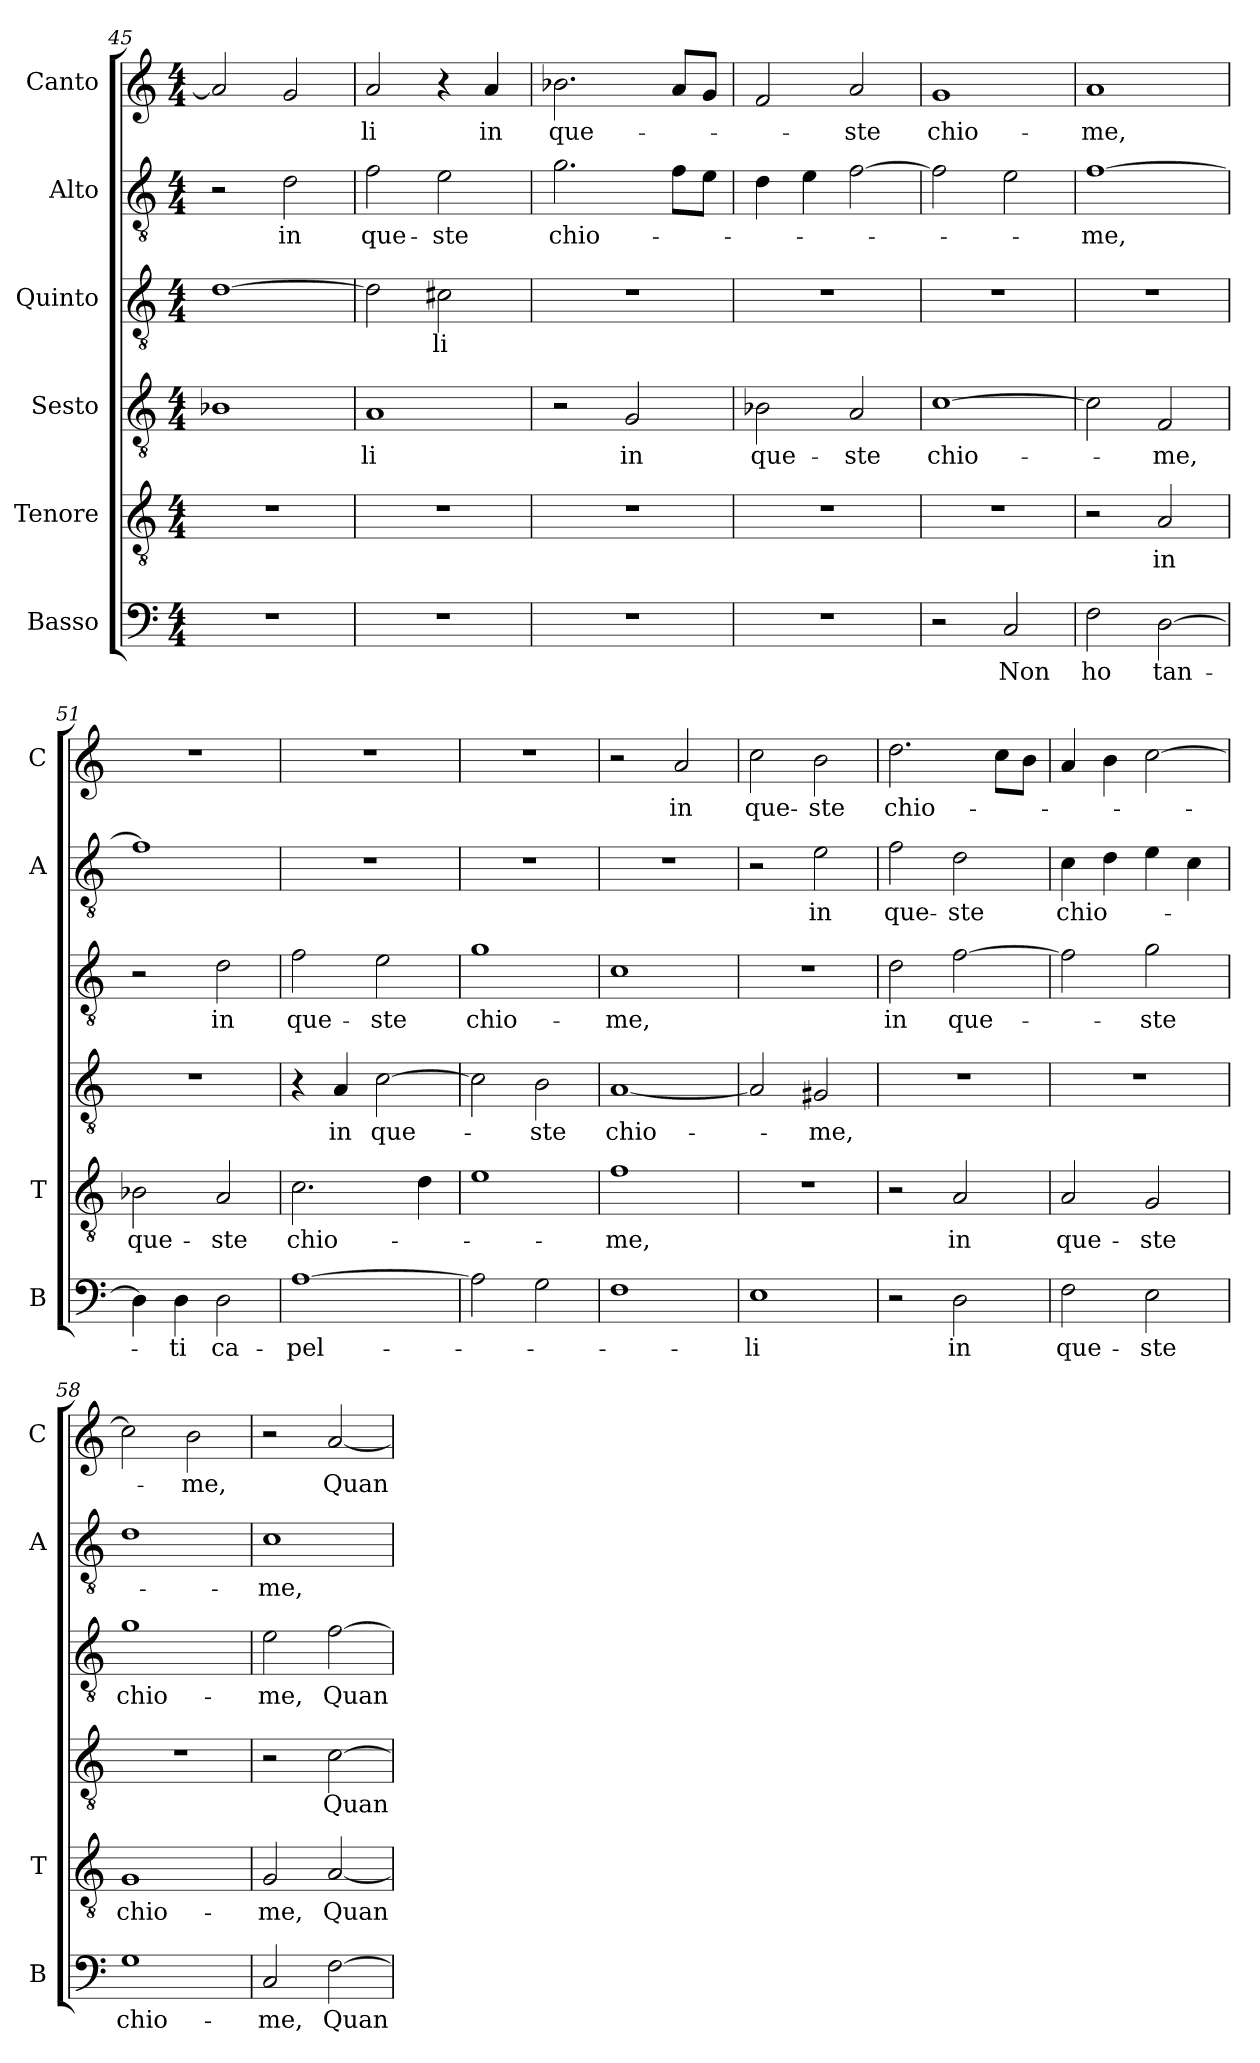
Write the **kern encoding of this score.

**kern	**text	**kern	**text	**kern	**text	**kern	**text	**kern	**text	**kern	**text
*part6	*part6	*part5	*part5	*part4	*part4	*part3	*part3	*part2	*part2	*part1	*part1
*staff6	*staff6	*staff5	*staff5	*staff4	*staff4	*staff3	*staff3	*staff2	*staff2	*staff1	*staff1
*I"Basso	*	*I"Tenore	*	*I"Sesto	*	*I"Quinto	*	*I"Alto	*	*I"Canto	*
*I'B	*	*I'T	*	*	*	*	*	*I'A	*	*I'C	*
*clefF4	*	*clefGv2	*	*clefGv2	*	*clefGv2	*	*clefGv2	*	*clefG2	*
*k[]	*	*k[]	*	*k[]	*	*k[]	*	*k[]	*	*k[]	*
*C:	*	*C:	*	*C:	*	*C:	*	*C:	*	*C:	*
*M4/4	*	*M4/4	*	*M4/4	*	*M4/4	*	*M4/4	*	*M4/4	*
=45	=45	=45	=45	=45	=45	=45	=45	=45	=45	=45	=45
1r	.	1r	.	1B-X	.	[1d	.	2r	.	2a/]	.
!	!	!	!	!	!	!	!	!	!LO:LY:b	!	!
.	.	.	.	.	.	.	.	2d\	in	2g/	.
=46	=46	=46	=46	=46	=46	=46	=46	=46	=46	=46	=46
!	!	!	!	!	!LO:LY:b	!	!	!	!LO:LY:b	!	!LO:LY:b
1r	.	1r	.	1A	-li	2d\]	.	2f\	que-	2a/	-li
!	!	!	!	!	!	!	!LO:LY:b	!	!LO:LY:b	!	!
.	.	.	.	.	.	2c#X\	-li	2e\	-ste	4r	.
!	!	!	!	!	!	!	!	!	!	!	!LO:LY:b
.	.	.	.	.	.	.	.	.	.	4a/	in
=47	=47	=47	=47	=47	=47	=47	=47	=47	=47	=47	=47
!	!	!	!	!	!	!	!	!	!LO:LY:b	!	!LO:LY:b
1r	.	1r	.	2r	.	1r	.	2.g\	chio-	2.b-X\	que-
!	!	!	!	!	!LO:LY:b	!	!	!	!	!	!
.	.	.	.	2G/	in	.	.	.	.	.	.
.	.	.	.	.	.	.	.	8f\L	.	8a/L	.
.	.	.	.	.	.	.	.	8e\J	.	8g/J	.
=48	=48	=48	=48	=48	=48	=48	=48	=48	=48	=48	=48
!	!	!	!	!	!LO:LY:b	!	!	!	!	!	!
1r	.	1r	.	2B-X\	que-	1r	.	4d\	.	2f/	.
.	.	.	.	.	.	.	.	4e\	.	.	.
!	!	!	!	!	!LO:LY:b	!	!	!	!	!	!LO:LY:b
.	.	.	.	2A/	-ste	.	.	[2f\	.	2a/	-ste
=49	=49	=49	=49	=49	=49	=49	=49	=49	=49	=49	=49
!	!	!	!	!	!LO:LY:b	!	!	!	!	!	!LO:LY:b
2r	.	1r	.	[1c	chio-	1r	.	2f\]	.	1g	chio-
!	!LO:LY:b	!	!	!	!	!	!	!	!	!	!
2C/	Non	.	.	.	.	.	.	2e\	.	.	.
=50	=50	=50	=50	=50	=50	=50	=50	=50	=50	=50	=50
!	!LO:LY:b	!	!	!	!	!	!	!	!LO:LY:b	!	!LO:LY:b
2F\	ho	2r	.	2c\]	.	1r	.	[1f	-me,	1a	-me,
!	!LO:LY:b	!	!LO:LY:b	!	!LO:LY:b	!	!	!	!	!	!
[2D\	tan-	2A/	in	2F/	-me,	.	.	.	.	.	.
=51	=51	=51	=51	=51	=51	=51	=51	=51	=51	=51	=51
!	!	!	!LO:LY:b	!	!	!	!	!	!	!	!
4D\]	.	2B-X\	que-	1r	.	2r	.	1f]	.	1r	.
!	!LO:LY:b	!	!	!	!	!	!	!	!	!	!
4D\	-ti	.	.	.	.	.	.	.	.	.	.
!	!LO:LY:b	!	!LO:LY:b	!	!	!	!LO:LY:b	!	!	!	!
2D\	ca-	2A/	-ste	.	.	2d\	in	.	.	.	.
!!LO:PB:g=z
=52	=52	=52	=52	=52	=52	=52	=52	=52	=52	=52	=52
!	!LO:LY:b	!	!LO:LY:b	!	!	!	!LO:LY:b	!	!	!	!
[1A	-pel-	2.c\	chio-	4r	.	2f\	que-	1r	.	1r	.
!	!	!	!	!	!LO:LY:b	!	!	!	!	!	!
.	.	.	.	4A/	in	.	.	.	.	.	.
!	!	!	!	!	!LO:LY:b	!	!LO:LY:b	!	!	!	!
.	.	.	.	[2c\	que-	2e\	-ste	.	.	.	.
.	.	4d\	.	.	.	.	.	.	.	.	.
=53	=53	=53	=53	=53	=53	=53	=53	=53	=53	=53	=53
!	!	!	!	!	!	!	!LO:LY:b	!	!	!	!
2A\]	.	1e	.	2c\]	.	1g	chio-	1r	.	1r	.
!	!	!	!	!	!LO:LY:b	!	!	!	!	!	!
2G\	.	.	.	2B\	-ste	.	.	.	.	.	.
=54	=54	=54	=54	=54	=54	=54	=54	=54	=54	=54	=54
!	!	!	!LO:LY:b	!	!LO:LY:b	!	!LO:LY:b	!	!	!	!
1F	.	1f	-me,	[1A	chio-	1c	-me,	1r	.	2r	.
!	!	!	!	!	!	!	!	!	!	!	!LO:LY:b
.	.	.	.	.	.	.	.	.	.	2a/	in
=55	=55	=55	=55	=55	=55	=55	=55	=55	=55	=55	=55
!	!LO:LY:b	!	!	!	!	!	!	!	!	!	!LO:LY:b
1E	-li	1r	.	2A/]	.	1r	.	2r	.	2cc\	que-
!	!	!	!	!	!LO:LY:b	!	!	!	!LO:LY:b	!	!LO:LY:b
.	.	.	.	2G#X/	-me,	.	.	2e\	in	2b\	-ste
=56	=56	=56	=56	=56	=56	=56	=56	=56	=56	=56	=56
!	!	!	!	!	!	!	!LO:LY:b	!	!LO:LY:b	!	!LO:LY:b
2r	.	2r	.	1r	.	2d\	in	2f\	que-	2.dd\	chio-
!	!LO:LY:b	!	!LO:LY:b	!	!	!	!LO:LY:b	!	!LO:LY:b	!	!
2D\	in	2A/	in	.	.	[2f\	que-	2d\	-ste	.	.
.	.	.	.	.	.	.	.	.	.	8cc\L	.
.	.	.	.	.	.	.	.	.	.	8b\J	.
=57	=57	=57	=57	=57	=57	=57	=57	=57	=57	=57	=57
!	!LO:LY:b	!	!LO:LY:b	!	!	!	!	!	!LO:LY:b	!	!
2F\	que-	2A/	que-	1r	.	2f\]	.	4c\	chio-	4a/	.
.	.	.	.	.	.	.	.	4d\	.	4b\	.
!	!LO:LY:b	!	!LO:LY:b	!	!	!	!LO:LY:b	!	!	!	!
2E\	-ste	2G/	-ste	.	.	2g\	-ste	4e\	.	[2cc\	.
.	.	.	.	.	.	.	.	4c\	.	.	.
=58	=58	=58	=58	=58	=58	=58	=58	=58	=58	=58	=58
!	!LO:LY:b	!	!LO:LY:b	!	!	!	!LO:LY:b	!	!	!	!
1G	chio-	1G	chio-	1r	.	1g	chio-	1d	.	2cc\]	.
!	!	!	!	!	!	!	!	!	!	!	!LO:LY:b
.	.	.	.	.	.	.	.	.	.	2b\	-me,
=59	=59	=59	=59	=59	=59	=59	=59	=59	=59	=59	=59
!	!LO:LY:b	!	!LO:LY:b	!	!	!	!LO:LY:b	!	!LO:LY:b	!	!
2C/	-me,	2G/	-me,	2r	.	2e\	-me,	1c	-me,	2r	.
!	!LO:LY:b	!	!LO:LY:b	!	!LO:LY:b	!	!LO:LY:b	!	!	!	!LO:LY:b
[2F\	Quan-	[2A/	Quan-	[2c\	Quan-	[2f\	Quan-	.	.	[2a/	Quan-
=	=	=	=	=	=	=	=	=	=	=	=
*-	*-	*-	*-	*-	*-	*-	*-	*-	*-	*-	*-
